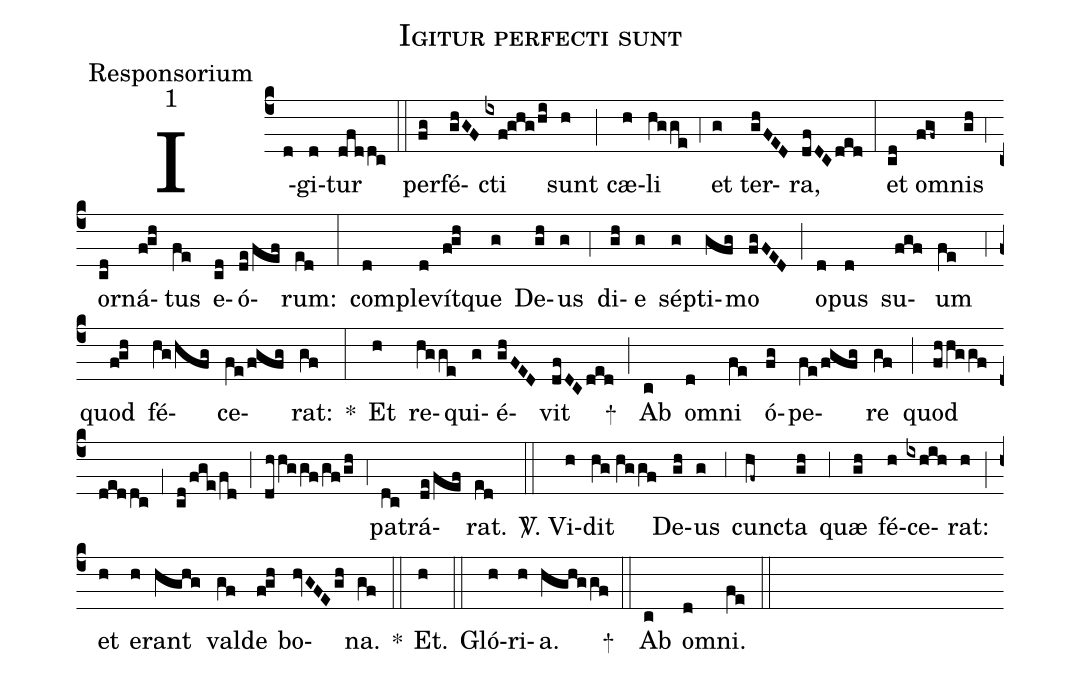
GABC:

name:Igitur perfecti sunt;
office-part:Responsorium;
mode:1;
%%
(c4) I(d)gi(d)tur(dfddc) (::)
per(fg)fé(ghGF)cti(ixf!ghg/hi) sunt(h) (;) cæ(h)li(hgge) (,4) et(g) ter(ghFED)ra,(dfDCded) (:)
et(cd) o(fgf~)mnis(gh) (,4) or(cd)ná(f!gh)tus(fe) e(cd)ó(de/fef)rum:(ed) (:)
com(d)ple(d)vít(f!gh)que(g) De(gh)us(g) (,4) di(gh)e(g) sép(g)ti(gfg)mo(fgFED) (;) o(d)pus(d) su(fgf)um(fe) (,4) quod(f!gh) fé(hg/hfg)ce(fe/fgfg)rat:(gf) *(:) Et(h) re(hgge)qui(g)é(ghFED)vit(dfDCded) +(;) Ab(c) o(d)mni(fe) ó(fg)pe(fe/fgfg)re(gf) (;) quod(fhhggf/deddc) (,1) (cd/fge/fd) (;) (dhhggf/gf/gh) (,4) pa(dc)trá(de/fef)rat.(ed) (::)

<sp>V/</sp>. Vi(h)dit(hg//hggf) De(gh)us(g) (,3) cun(hf~)cta(gh) (,3) quæ(gh) fé(h)ce(ixhih)rat:(h) (;) et(h) e(h)rant(hghg) val(gf)de(f!gh) bo(hvGFE/gh)na.(gf) *(::) Et.(h) (::)

Gló(h)ri(h)a.(hghggf) +(::) Ab(c) o(d)mni.(fe) (::)
